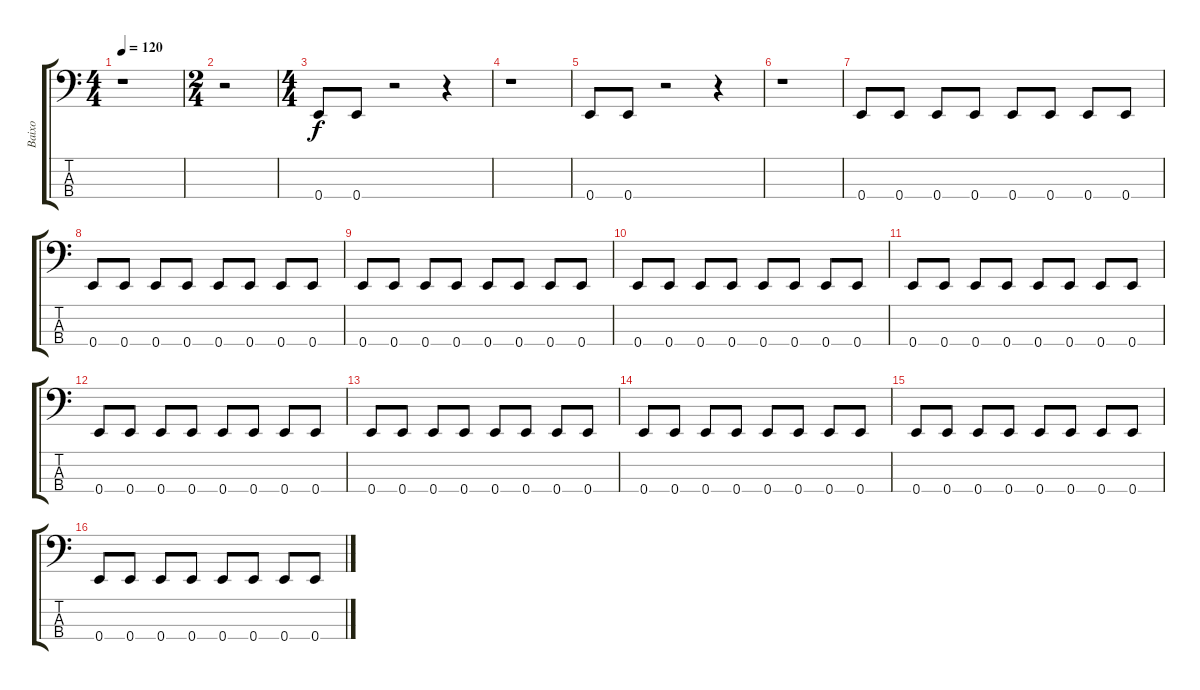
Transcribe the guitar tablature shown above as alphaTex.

\track ("Baixo" "Baixo") {instrument electricbassfinger}
\staff {score tabs}
\tuning (G2 D2 A1 E1) {hide}
\ts (4 4)
\tempo 120
\clef f4
\ks c
r.1{dy f} |
\ts (2 4)
r.2 |
\ts (4 4)
0.4.8 0.4.8 r.2 r.4 |
r.1 |
0.4.8 0.4.8 r.2 r.4 |
r.1 |
0.4.8 0.4.8 0.4.8 0.4.8 0.4.8 0.4.8 0.4.8 0.4.8 |
0.4.8 0.4.8 0.4.8 0.4.8 0.4.8 0.4.8 0.4.8 0.4.8 |
0.4.8 0.4.8 0.4.8 0.4.8 0.4.8 0.4.8 0.4.8 0.4.8 |
0.4.8 0.4.8 0.4.8 0.4.8 0.4.8 0.4.8 0.4.8 0.4.8 |
0.4.8 0.4.8 0.4.8 0.4.8 0.4.8 0.4.8 0.4.8 0.4.8 |
0.4.8 0.4.8 0.4.8 0.4.8 0.4.8 0.4.8 0.4.8 0.4.8 |
0.4.8 0.4.8 0.4.8 0.4.8 0.4.8 0.4.8 0.4.8 0.4.8 |
0.4.8 0.4.8 0.4.8 0.4.8 0.4.8 0.4.8 0.4.8 0.4.8 |
0.4.8 0.4.8 0.4.8 0.4.8 0.4.8 0.4.8 0.4.8 0.4.8 |
0.4.8 0.4.8 0.4.8 0.4.8 0.4.8 0.4.8 0.4.8 0.4.8
